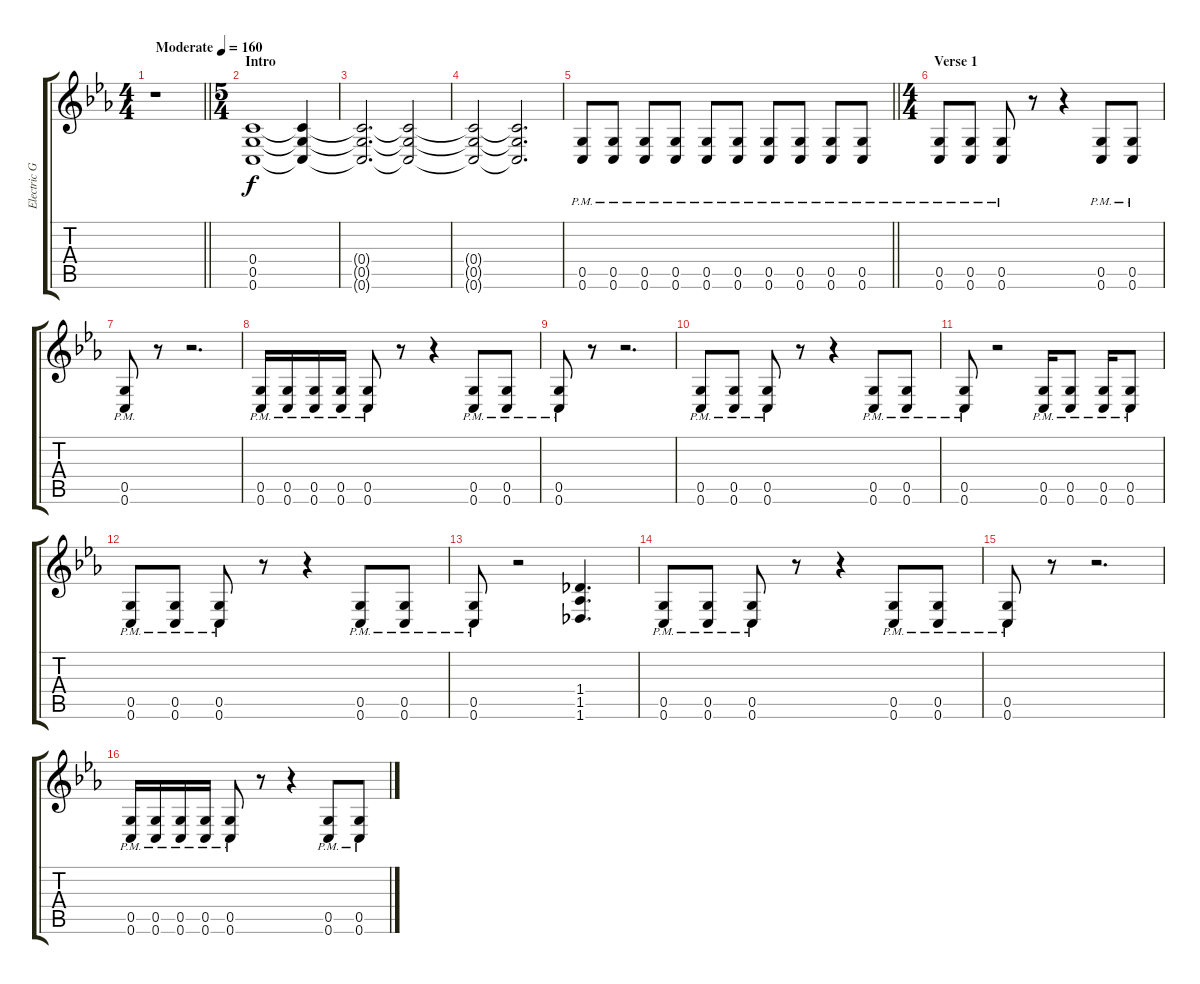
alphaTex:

\track ("Electric Guitar 1" "Electric G") {instrument distortionguitar}
\staff {score tabs}
\tuning (D4 A3 F3 C3 G2 C2) {hide}
\ts (4 4)
\tempo (160 "Moderate")
\clef g2
\barLineRight lightlight
\ks cminor
r.1{dy f instrument distortionguitar} |
\ts (5 4)
\section ("" "Intro")
(0.4 0.5 0.6).1 (0.4{t} 0.5{t} 0.6{t}).4 |
(0.4{t} 0.5{t} 0.6{t}).2{d} (0.4{t} 0.5{t} 0.6{t}).2 |
(0.4{t} 0.5{t} 0.6{t}).2 (0.4{t} 0.5{t} 0.6{t}).2{d} |
\barLineRight lightlight
(0.5{pm} 0.6{pm}).8 (0.5{pm} 0.6{pm}).8 (0.5{pm} 0.6{pm}).8 (0.5{pm} 0.6{pm}).8 (0.5{pm} 0.6{pm}).8 (0.5{pm} 0.6{pm}).8 (0.5{pm} 0.6{pm}).8 (0.5{pm} 0.6{pm}).8 (0.5{pm} 0.6{pm}).8 (0.5{pm} 0.6{pm}).8 |
\ts (4 4)
\section ("" "Verse 1")
(0.5{pm} 0.6{pm}).8 (0.5{pm} 0.6{pm}).8 (0.5{pm} 0.6{pm}).8 r.8 r.4 (0.5{pm} 0.6{pm}).8 (0.5{pm} 0.6{pm}).8 |
(0.5{pm} 0.6{pm}).8 r.8 r.2{d} |
(0.5{pm} 0.6{pm}).16 (0.5{pm} 0.6{pm}).16 (0.5{pm} 0.6{pm}).16 (0.5{pm} 0.6{pm}).16 (0.5{pm} 0.6{pm}).8 r.8 r.4 (0.5{pm} 0.6{pm}).8 (0.5{pm} 0.6{pm}).8 |
(0.5{pm} 0.6{pm}).8 r.8 r.2{d} |
(0.5{pm} 0.6{pm}).8 (0.5{pm} 0.6{pm}).8 (0.5{pm} 0.6{pm}).8 r.8 r.4 (0.5{pm} 0.6{pm}).8 (0.5{pm} 0.6{pm}).8 |
(0.5{pm} 0.6{pm}).8 r.2 (0.5{pm} 0.6{pm}).16 (0.5{pm} 0.6{pm}).8 (0.5{pm} 0.6{pm}).16 (0.5{pm} 0.6{pm}).8 |
(0.5{pm} 0.6{pm}).8 (0.5{pm} 0.6{pm}).8 (0.5{pm} 0.6{pm}).8 r.8 r.4 (0.5{pm} 0.6{pm}).8 (0.5{pm} 0.6{pm}).8 |
(0.5{pm} 0.6{pm}).8 r.2 (1.4 1.5 1.6).4{d} |
(0.5{pm} 0.6{pm}).8 (0.5{pm} 0.6{pm}).8 (0.5{pm} 0.6{pm}).8 r.8 r.4 (0.5{pm} 0.6{pm}).8 (0.5{pm} 0.6{pm}).8 |
(0.5{pm} 0.6{pm}).8 r.8 r.2{d} |
(0.5{pm} 0.6{pm}).16 (0.5{pm} 0.6{pm}).16 (0.5{pm} 0.6{pm}).16 (0.5{pm} 0.6{pm}).16 (0.5{pm} 0.6{pm}).8 r.8 r.4 (0.5{pm} 0.6{pm}).8 (0.5{pm} 0.6{pm}).8
